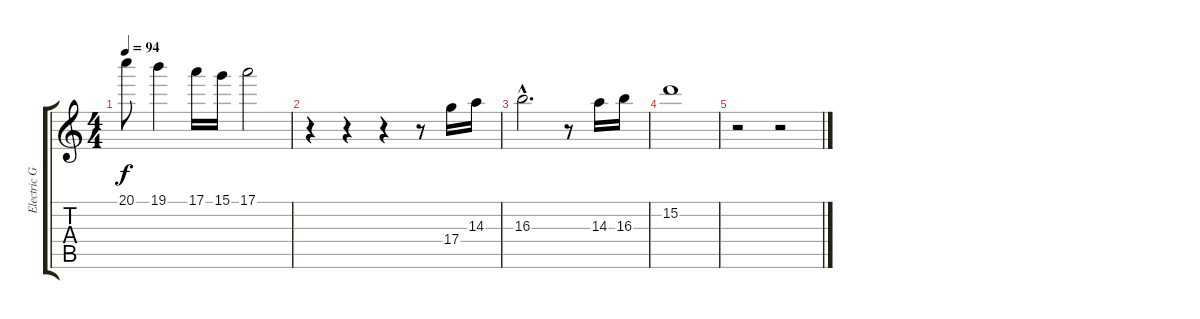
\track ("Electric Guitar Solo" "Electric G") {instrument overdrivenguitar}
\staff {score tabs}
\tuning (E4 B3 G3 D3 A2 E2) {hide}
\ts (4 4)
\tempo 94
\clef g2
\ks c
20.1.8{dy f} 19.1.4 17.1.16 15.1.16 17.1.2 |
r.4 r.4 r.4 r.8 17.4.16 14.3.16 |
16.3{hac}.2{d} r.8 14.3.16 16.3.16 |
15.2.1 |
r.2 r.2
